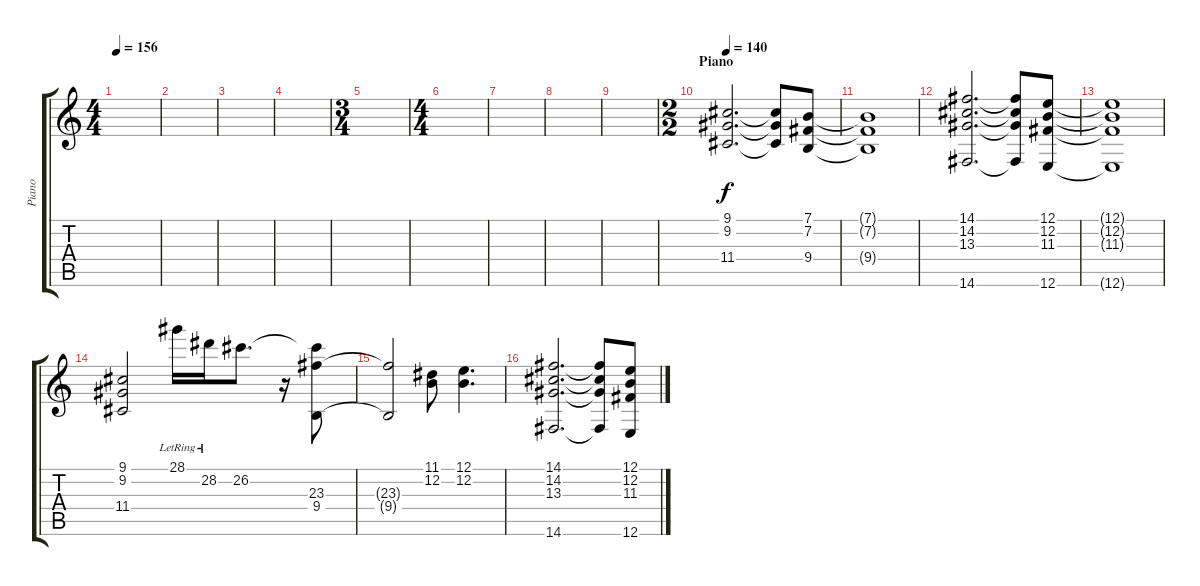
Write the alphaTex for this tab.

\track ("Piano" "Piano") {instrument acousticgrandpiano}
\staff {score tabs}
\tuning (E4 B3 G3 D3 A2 E2) {hide}
\ts (4 4)
\tempo 156
\clef g2
\ks c
|
|
|
|
\ts (3 4)
|
\ts (4 4)
|
|
|
|
\ts (2 2)
\section ("" "Piano")
\tempo 140
(9.1 9.2 11.4).2{d} (9.1{t} 9.2{t} 11.4{t}).8 (7.1 7.2 9.4).8 |
(7.1{t} 7.2{t} 9.4{t}).1 |
(14.1 14.2 13.3 14.6).2{d} (14.1{t} 14.2{t} 13.3{t} 14.6{t}).8 (12.1 12.2 11.3 12.6).8 |
(12.1{t} 12.2{t} 11.3{t} 12.6{t}).1 |
(9.1 9.2 11.4).2 28.1{lr}.16 28.2{lr}.16 26.2.8{d} r.16 (26.2{t} 23.3 9.4).8 |
(23.3{t} 9.4{t}).2 (11.1 12.2).8 (12.1 12.2).4{d} |
(14.1 14.2 13.3 14.6).2{d} (14.1{t} 14.2{t} 13.3{t} 14.6{t}).8 (12.1 12.2 11.3 12.6).8
